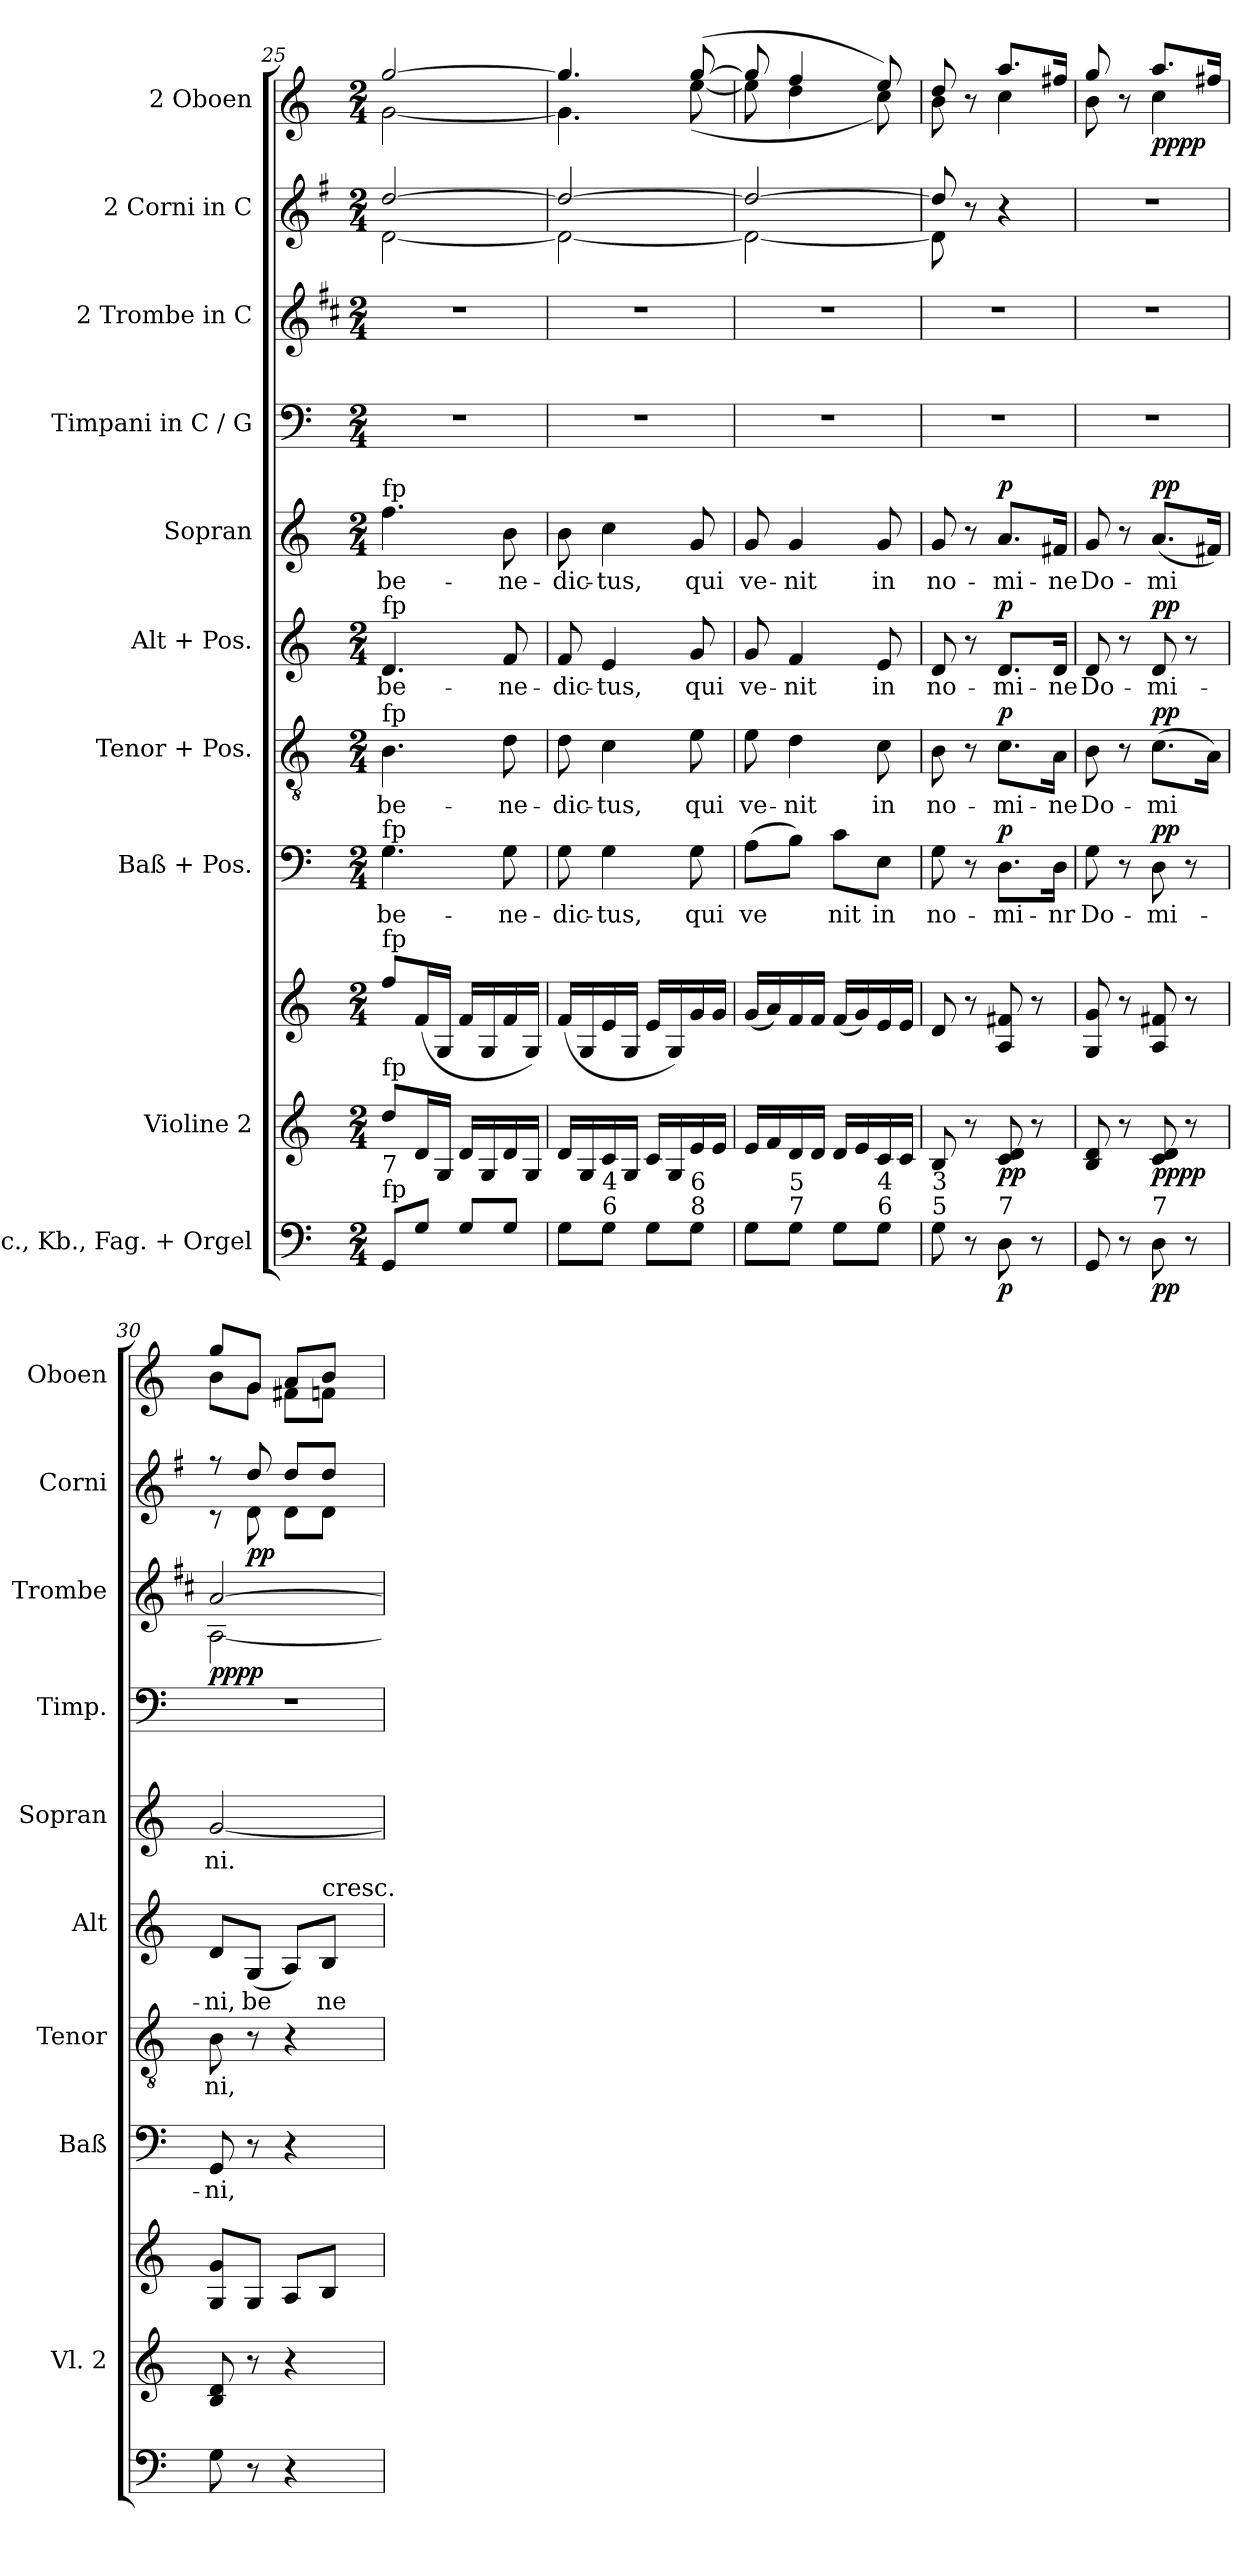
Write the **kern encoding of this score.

**kern	**dynam	**kern	**kern	**dynam	**kern	**text	**dynam	**kern	**text	**dynam	**kern	**text	**dynam	**kern	**text	**dynam	**kern	**kern	**dynam	**kern	**dynam	**kern	**dynam
*part10	*part10	*part9	*part9	*part9	*part8	*part8	*part8	*part7	*part7	*part7	*part6	*part6	*part6	*part5	*part5	*part5	*part4	*part3	*part3	*part2	*part2	*part1	*part1
*staff11	*staff11	*staff10	*staff9	*staff9/10	*staff8	*staff8	*staff8	*staff7	*staff7	*staff7	*staff6	*staff6	*staff6	*staff5	*staff5	*staff5	*staff4	*staff3	*staff3	*staff2	*staff2	*staff1	*staff1
*I"Vlc., Kb., Fag. + Orgel	*	*I"Violine 2	*	*	*I"Baß + Pos.	*	*	*I"Tenor + Pos.	*	*	*I"Alt + Pos.	*	*	*I"Sopran	*	*	*I"Timpani in C / G	*I"2 Trombe in C	*	*I"2 Corni in C	*	*I"2 Oboen	*
*	*	*I'Vl. 2	*	*	*I'Baß	*	*	*I'Tenor	*	*	*I'Alt	*	*	*I'Sopran	*	*	*I'Timp.	*I'Trombe	*	*I'Corni	*	*I'Oboen	*
!!LO:PB:g=z
*clefF4	*	*clefG2	*clefG2	*	*clefF4	*	*	*clefGv2	*	*	*clefG2	*	*	*clefG2	*	*	*clefF4	*clefG2	*	*clefG2	*	*clefG2	*
*	*	*	*	*	*	*	*	*	*	*	*	*	*	*	*	*	*	*ITrd1c2	*	*ITrd4c7	*	*	*
*k[]	*	*k[]	*k[]	*	*k[]	*	*	*k[]	*	*	*k[]	*	*	*k[]	*	*	*k[]	*k[]	*	*k[]	*	*k[]	*
*M2/4	*	*M2/4	*M2/4	*	*M2/4	*	*	*M2/4	*	*	*M2/4	*	*	*M2/4	*	*	*M2/4	*M2/4	*	*M2/4	*	*M2/4	*
=25	=25	=25	=25	=25	=25	=25	=25	=25	=25	=25	=25	=25	=25	=25	=25	=25	=25	=25	=25	=25	=25	=25	=25
!	!	!	!	!	!	!	!	!	!	!	!	!	!	!	!	!	!	!	!	!	!	!LO:TX:a:t=fp	!
!	!	!	!	!	!	!	!	!	!	!	!	!	!	!	!	!	!	!	!	!	!	!LO:TX:a:t=fp	!
!	!	!	!	!	!	!	!	!	!	!	!	!	!	!	!	!	!	!	!	!LO:TX:a:t=fp	!	!	!
!	!	!	!	!	!	!	!	!	!	!	!	!	!	!	!	!	!	!	!	!LO:TX:a:t=fp	!	!	!
!	!	!	!	!	!	!	!	!	!	!	!	!	!	!LO:TX:a:t=fp	!	!	!	!	!	!	!	!	!
!	!	!	!	!	!	!	!	!	!	!	!LO:TX:a:t=fp	!	!	!	!	!	!	!	!	!	!	!	!
!	!	!	!	!	!	!	!	!LO:TX:a:t=fp	!	!	!	!	!	!	!	!	!	!	!	!	!	!	!
!	!	!	!	!	!LO:TX:a:t=fp	!	!	!	!	!	!	!	!	!	!	!	!	!	!	!	!	!	!
!	!	!	!LO:TX:a:t=fp	!	!	!	!	!	!	!	!	!	!	!	!	!	!	!	!	!	!	!	!
!	!	!LO:TX:a:t=fp	!	!	!	!	!	!	!	!	!	!	!	!	!	!	!	!	!	!	!	!	!
!LO:TX:a:t=fp	!	!	!	!	!	!	!	!	!	!	!	!	!	!	!	!	!	!	!	!	!	!	!
!LO:TX:a:t=7	!	!	!	!	!	!	!	!	!	!	!	!	!	!	!	!	!	!	!	!	!	!	!
!	!	!	!	!	!	!LO:LY:b	!	!	!LO:LY:b	!	!	!LO:LY:b	!	!	!LO:LY:b	!	!	!	!	!	!	!	!
*	*	*	*	*	*	*	*	*	*	*	*	*	*	*	*	*	*	*	*	*^	*	*^	*
8GG/L	.	8dd/L	8ff/L	.	4.G\	be-	.	4.B\	be-	.	4.d/	be-	.	4.ff\	be-	.	2r	2r	.	[2g/	[2G\	.	[2gg/	[2g\	.
8G/J	.	16d/L	(<16f/L	.	.	.	.	.	.	.	.	.	.	.	.	.	.	.	.	.	.	.	.	.	.
.	.	16G/JJ	16G/JJ	.	.	.	.	.	.	.	.	.	.	.	.	.	.	.	.	.	.	.	.	.	.
8G/L	.	16d/LL	16f/LL	.	.	.	.	.	.	.	.	.	.	.	.	.	.	.	.	.	.	.	.	.	.
.	.	16G/	16G/	.	.	.	.	.	.	.	.	.	.	.	.	.	.	.	.	.	.	.	.	.	.
!	!	!	!	!	!	!LO:LY:b	!	!	!LO:LY:b	!	!	!LO:LY:b	!	!	!LO:LY:b	!	!	!	!	!	!	!	!	!	!
8G/J	.	16d/	16f/	.	8G\	ne-	.	8d\	ne-	.	8f/	ne-	.	8b\	ne-	.	.	.	.	.	.	.	.	.	.
.	.	16G/JJ	16G/JJ)	.	.	.	.	.	.	.	.	.	.	.	.	.	.	.	.	.	.	.	.	.	.
=26	=26	=26	=26	=26	=26	=26	=26	=26	=26	=26	=26	=26	=26	=26	=26	=26	=26	=26	=26	=26	=26	=26	=26	=26	=26
!	!	!	!	!	!	!LO:LY:b	!	!	!LO:LY:b	!	!	!LO:LY:b	!	!	!LO:LY:b	!	!	!	!	!	!	!	!	!	!
8G\L	.	16d/LL	(<16f/LL	.	8G\	dic-	.	8d\	dic-	.	8f/	dic-	.	8b\	dic-	.	2r	2r	.	2g/_	2G\_	.	4.gg/]	4.g\]	.
.	.	16G/	16G/	.	.	.	.	.	.	.	.	.	.	.	.	.	.	.	.	.	.	.	.	.	.
!LO:TX:a:t=6	!	!	!	!	!	!	!	!	!	!	!	!	!	!	!	!	!	!	!	!	!	!	!	!	!
!LO:TX:a:t=4	!	!	!	!	!	!	!	!	!	!	!	!	!	!	!	!	!	!	!	!	!	!	!	!	!
!	!	!	!	!	!	!LO:LY:b	!	!	!LO:LY:b	!	!	!LO:LY:b	!	!	!LO:LY:b	!	!	!	!	!	!	!	!	!	!
8G\J	.	16c/	16e/	.	4G\	tus,	.	4c\	tus,	.	4e/	tus,	.	4cc\	tus,	.	.	.	.	.	.	.	.	.	.
.	.	16G/JJ	16G/JJ	.	.	.	.	.	.	.	.	.	.	.	.	.	.	.	.	.	.	.	.	.	.
8G\L	.	16c/LL	16e/LL	.	.	.	.	.	.	.	.	.	.	.	.	.	.	.	.	.	.	.	.	.	.
.	.	16G/	16G/)	.	.	.	.	.	.	.	.	.	.	.	.	.	.	.	.	.	.	.	.	.	.
!LO:TX:a:t=8	!	!	!	!	!	!	!	!	!	!	!	!	!	!	!	!	!	!	!	!	!	!	!	!	!
!LO:TX:a:t=6	!	!	!	!	!	!	!	!	!	!	!	!	!	!	!	!	!	!	!	!	!	!	!	!	!
!	!	!	!	!	!	!LO:LY:b	!	!	!LO:LY:b	!	!	!LO:LY:b	!	!	!LO:LY:b	!	!	!	!	!	!	!	!	!	!
8G\J	.	16e/	16g/	.	8G\	qui	.	8e\	qui	.	8g/	qui	.	8g/	qui	.	.	.	.	.	.	.	(>[8gg/	(<[8ee\	.
.	.	16e/JJ	16g/JJ	.	.	.	.	.	.	.	.	.	.	.	.	.	.	.	.	.	.	.	.	.	.
=27	=27	=27	=27	=27	=27	=27	=27	=27	=27	=27	=27	=27	=27	=27	=27	=27	=27	=27	=27	=27	=27	=27	=27	=27	=27
!	!	!	!	!	!	!LO:LY:b	!	!	!LO:LY:b	!	!	!LO:LY:b	!	!	!LO:LY:b	!	!	!	!	!	!	!	!	!	!
8G\L	.	16e/LL	(<16g/LL	.	(>8A\L	ve	.	8e\	ve-	.	8g/	ve-	.	8g/	ve-	.	2r	2r	.	2g/_	2G\_	.	8gg/]	8ee\]	.
.	.	16f/	16a/)	.	.	.	.	.	.	.	.	.	.	.	.	.	.	.	.	.	.	.	.	.	.
!LO:TX:a:t=7	!	!	!	!	!	!	!	!	!	!	!	!	!	!	!	!	!	!	!	!	!	!	!	!	!
!LO:TX:a:t=5	!	!	!	!	!	!	!	!	!	!	!	!	!	!	!	!	!	!	!	!	!	!	!	!	!
!	!	!	!	!	!	!	!	!	!LO:LY:b	!	!	!LO:LY:b	!	!	!LO:LY:b	!	!	!	!	!	!	!	!	!	!
8G\J	.	16d/	16f/	.	8B\J)	.	.	4d\	nit	.	4f/	nit	.	4g/	nit	.	.	.	.	.	.	.	4ff/	4dd\	.
.	.	16d/JJ	16f/JJ	.	.	.	.	.	.	.	.	.	.	.	.	.	.	.	.	.	.	.	.	.	.
!	!	!	!	!	!	!LO:LY:b	!	!	!	!	!	!	!	!	!	!	!	!	!	!	!	!	!	!	!
8G\L	.	16d/LL	(<16f/LL	.	8c\L	nit	.	.	.	.	.	.	.	.	.	.	.	.	.	.	.	.	.	.	.
.	.	16e/	16g/)	.	.	.	.	.	.	.	.	.	.	.	.	.	.	.	.	.	.	.	.	.	.
!LO:TX:a:t=6	!	!	!	!	!	!	!	!	!	!	!	!	!	!	!	!	!	!	!	!	!	!	!	!	!
!LO:TX:a:t=4	!	!	!	!	!	!	!	!	!	!	!	!	!	!	!	!	!	!	!	!	!	!	!	!	!
!	!	!	!	!	!	!LO:LY:b	!	!	!LO:LY:b	!	!	!LO:LY:b	!	!	!LO:LY:b	!	!	!	!	!	!	!	!	!	!
8G\J	.	16c/	16e/	.	8E\J	in	.	8c\	in	.	8e/	in	.	8g/	in	.	.	.	.	.	.	.	8ee/)	8cc\)	.
.	.	16c/JJ	16e/JJ	.	.	.	.	.	.	.	.	.	.	.	.	.	.	.	.	.	.	.	.	.	.
=28	=28	=28	=28	=28	=28	=28	=28	=28	=28	=28	=28	=28	=28	=28	=28	=28	=28	=28	=28	=28	=28	=28	=28	=28	=28
!LO:TX:a:t=5	!	!	!	!	!	!	!	!	!	!	!	!	!	!	!	!	!	!	!	!	!	!	!	!	!
!LO:TX:a:t=3	!	!	!	!	!	!	!	!	!	!	!	!	!	!	!	!	!	!	!	!	!	!	!	!	!
!	!	!	!	!	!	!LO:LY:b	!	!	!LO:LY:b	!	!	!LO:LY:b	!	!	!LO:LY:b	!	!	!	!	!	!	!	!	!	!
8G\	.	8B/	8d/	.	8G\	no-	.	8B\	no-	.	8d/	no-	.	8g/	no-	.	2r	2r	.	8g/]	8G\]	.	8dd/	8b\	.
8r	.	8r	8r	.	8r	.	.	8r	.	.	8r	.	.	8r	.	.	.	.	.	8r	4.ryy	.	8r	8ryy	.
!LO:TX:a:t=7	!	!	!	!	!	!	!	!	!	!	!	!	!	!	!	!	!	!	!	!	!	!	!	!	!
!	!LO:DY:b	!	!	!LO:DY:b=2	!	!LO:LY:b	!	!	!LO:LY:b	!	!	!LO:LY:b	!	!	!LO:LY:b	!	!	!	!	!	!	!	!	!	!
!	!	!	!	!LO:DY:n=1:b	!	!	!LO:DY:b	!	!	!LO:DY:b	!	!	!LO:DY:b	!	!	!LO:DY:b	!	!	!	!	!	!	!	!	!
8D\	p	8c/ 8d/	8A/ 8f#X/	p p	8.D\L	mi-	p	8.c\L	mi-	p	8.d/L	mi-	p	8.a/L	mi-	p	.	.	.	4r	.	.	8.aa/L	4cc\	.
8r	.	8r	8r	.	.	.	.	.	.	.	.	.	.	.	.	.	.	.	.	.	.	.	.	.	.
!	!	!	!	!	!	!LO:LY:b	!	!	!LO:LY:b	!	!	!LO:LY:b	!	!	!LO:LY:b	!	!	!	!	!	!	!	!	!	!
.	.	.	.	.	16D\Jk	nr	.	16A\Jk	ne	.	16d/Jk	ne	.	16f#X/Jk	ne	.	.	.	.	.	.	.	16ff#X/Jk	.	.
*	*	*	*	*	*	*	*	*	*	*	*	*	*	*	*	*	*	*	*	*v	*v	*	*	*	*
=29	=29	=29	=29	=29	=29	=29	=29	=29	=29	=29	=29	=29	=29	=29	=29	=29	=29	=29	=29	=29	=29	=29	=29	=29
!	!	!	!	!	!	!LO:LY:b	!	!	!LO:LY:b	!	!	!LO:LY:b	!	!	!LO:LY:b	!	!	!	!	!	!	!	!	!
8GG/	.	8B/ 8d/	8G/ 8g/	.	8G\	Do-	.	8B\	Do-	.	8d/	Do-	.	8g/	Do-	.	2r	2r	.	2r	.	8gg/	8b\	.
8r	.	8r	8r	.	8r	.	.	8r	.	.	8r	.	.	8r	.	.	.	.	.	.	.	8r	8ryy	.
!LO:TX:a:t=7	!	!	!	!	!	!	!	!	!	!	!	!	!	!	!	!	!	!	!	!	!	!	!	!
!	!LO:DY:b	!	!	!LO:DY:b=2	!	!LO:LY:b	!	!	!LO:LY:b	!	!	!LO:LY:b	!	!	!LO:LY:b	!	!	!	!	!	!	!	!	!
!	!	!	!	!LO:DY:n=1:b	!	!	!LO:DY:b	!	!	!LO:DY:b	!	!	!LO:DY:b	!	!	!LO:DY:b	!	!	!	!	!	!	!	!LO:DY:b
!	!	!	!	!	!	!	!	!	!	!	!	!	!	!	!	!	!	!	!	!	!	!	!	!LO:DY:n=1:b
8D\	pp	8c/ 8d/	8A/ 8f#X/	pp pp	8D\	mi-	pp	(>8.c\L	mi	pp	8d/	mi-	pp	(<8.a/L	mi	pp	.	.	.	.	.	8.aa/L	4cc\	pp pp
8r	.	8r	8r	.	8r	.	.	.	.	.	8r	.	.	.	.	.	.	.	.	.	.	.	.	.
.	.	.	.	.	.	.	.	16A\Jk)	.	.	.	.	.	16f#X/Jk)	.	.	.	.	.	.	.	16ff#X/Jk	.	.
!!LO:PB:g=z	!!
=30	=30	=30	=30	=30	=30	=30	=30	=30	=30	=30	=30	=30	=30	=30	=30	=30	=30	=30	=30	=30	=30	=30	=30	=30
!	!	!	!	!	!	!LO:LY:b	!	!	!LO:LY:b	!	!	!LO:LY:b	!	!	!LO:LY:b	!	!	!	!LO:DY:b	!	!	!	!	!
*	*	*	*	*	*	*	*	*	*	*	*	*	*	*	*	*	*	*^	*	*^	*	*	*	*
!	!	!	!	!	!	!	!	!	!	!	!	!	!	!	!	!	!	!	!	!LO:DY:n=1:b	!	!	!	!	!	!
8G\	.	8B/ 8d/	8G/ 8g/L	.	8GG/	-ni,	.	8B\	-ni,	.	8d/L	-ni,	.	[2g/	-ni.	.	2r	[2g/	[2G\	pp pp	8r	8r	.	8gg/L	8b\L	.
!	!	!	!	!	!	!	!	!	!	!	!	!LO:LY:b	!	!	!	!	!	!	!	!	!	!	!LO:DY:b	!	!	!
8r	.	8r	8G/J	.	8r	.	.	8r	.	.	(<8G/J	be	.	.	.	.	.	.	.	.	8g/	8G\	pp	8g/J	8g\J	.
4r	.	4r	8A/L	.	4r	.	.	4r	.	.	8A/L)	.	.	.	.	.	.	.	.	.	8g/L	8G\L	.	8a/L	8f#X\L	.
!	!	!	!	!	!	!	!	!	!	!	!LO:TX:a:t=cresc.	!	!	!	!	!	!	!	!	!	!	!	!	!	!	!
!	!	!	!	!	!	!	!	!	!	!	!	!LO:LY:b	!	!	!	!	!	!	!	!	!	!	!	!	!	!
.	.	.	8B/J	.	.	.	.	.	.	.	8B/J	ne-	.	.	.	.	.	.	.	.	8g/J	8G\J	.	8b/J	8fn\J	.
*	*	*	*	*	*	*	*	*	*	*	*	*	*	*	*	*	*	*v	*v	*	*	*	*	*v	*v	*
*	*	*	*	*	*	*	*	*	*	*	*	*	*	*	*	*	*	*	*	*v	*v	*	*	*
=	=	=	=	=	=	=	=	=	=	=	=	=	=	=	=	=	=	=	=	=	=	=	=
*-	*-	*-	*-	*-	*-	*-	*-	*-	*-	*-	*-	*-	*-	*-	*-	*-	*-	*-	*-	*-	*-	*-	*-
